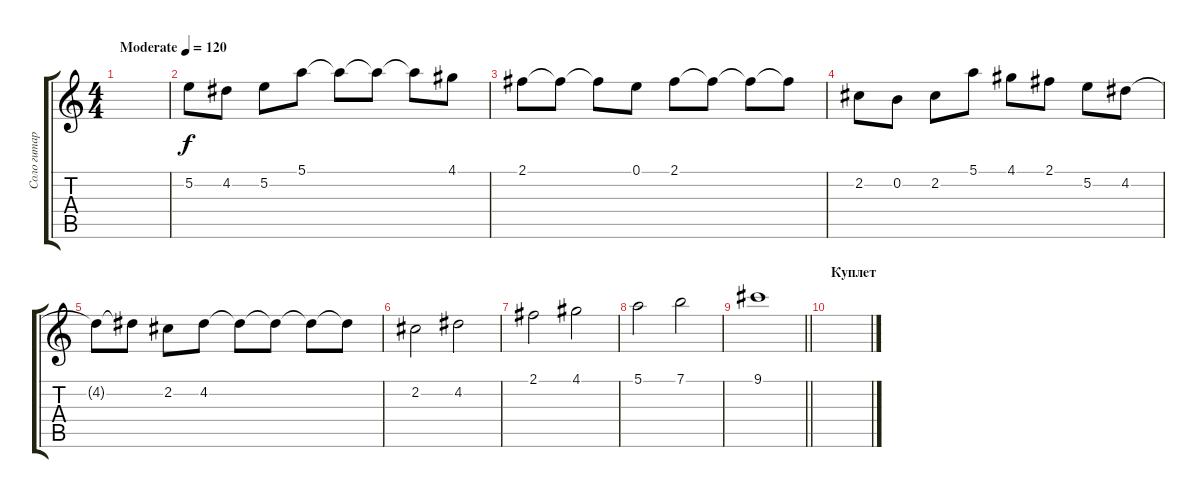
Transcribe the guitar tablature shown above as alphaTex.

\track ("Соло гитара строй E" "Соло гитар") {instrument acousticguitarsteel}
\staff {score tabs}
\tuning (E4 B3 G3 D3 A2 E2) {hide}
\ts (4 4)
\tempo (120 "Moderate")
\clef g2
\ks c
|
5.2.8 4.2.8 5.2.8 5.1.8 5.1{t}.8 5.1{t}.8 5.1{t}.8 4.1.8 |
2.1.8 2.1{t}.8 2.1{t}.8 0.1.8 2.1.8 2.1{t}.8 2.1{t}.8 2.1{t}.8 |
2.2.8 0.2.8 2.2.8 5.1.8 4.1.8 2.1.8 5.2.8 4.2.8 |
4.2{t}.8 4.2{t}.8 2.2.8 4.2.8 4.2{t}.8 4.2{t}.8 4.2{t}.8 4.2{t}.8 |
2.2.2 4.2.2 |
2.1.2 4.1.2 |
5.1.2 7.1.2 |
\barLineRight lightlight
9.1.1 |
\section ("" "Куплет")
